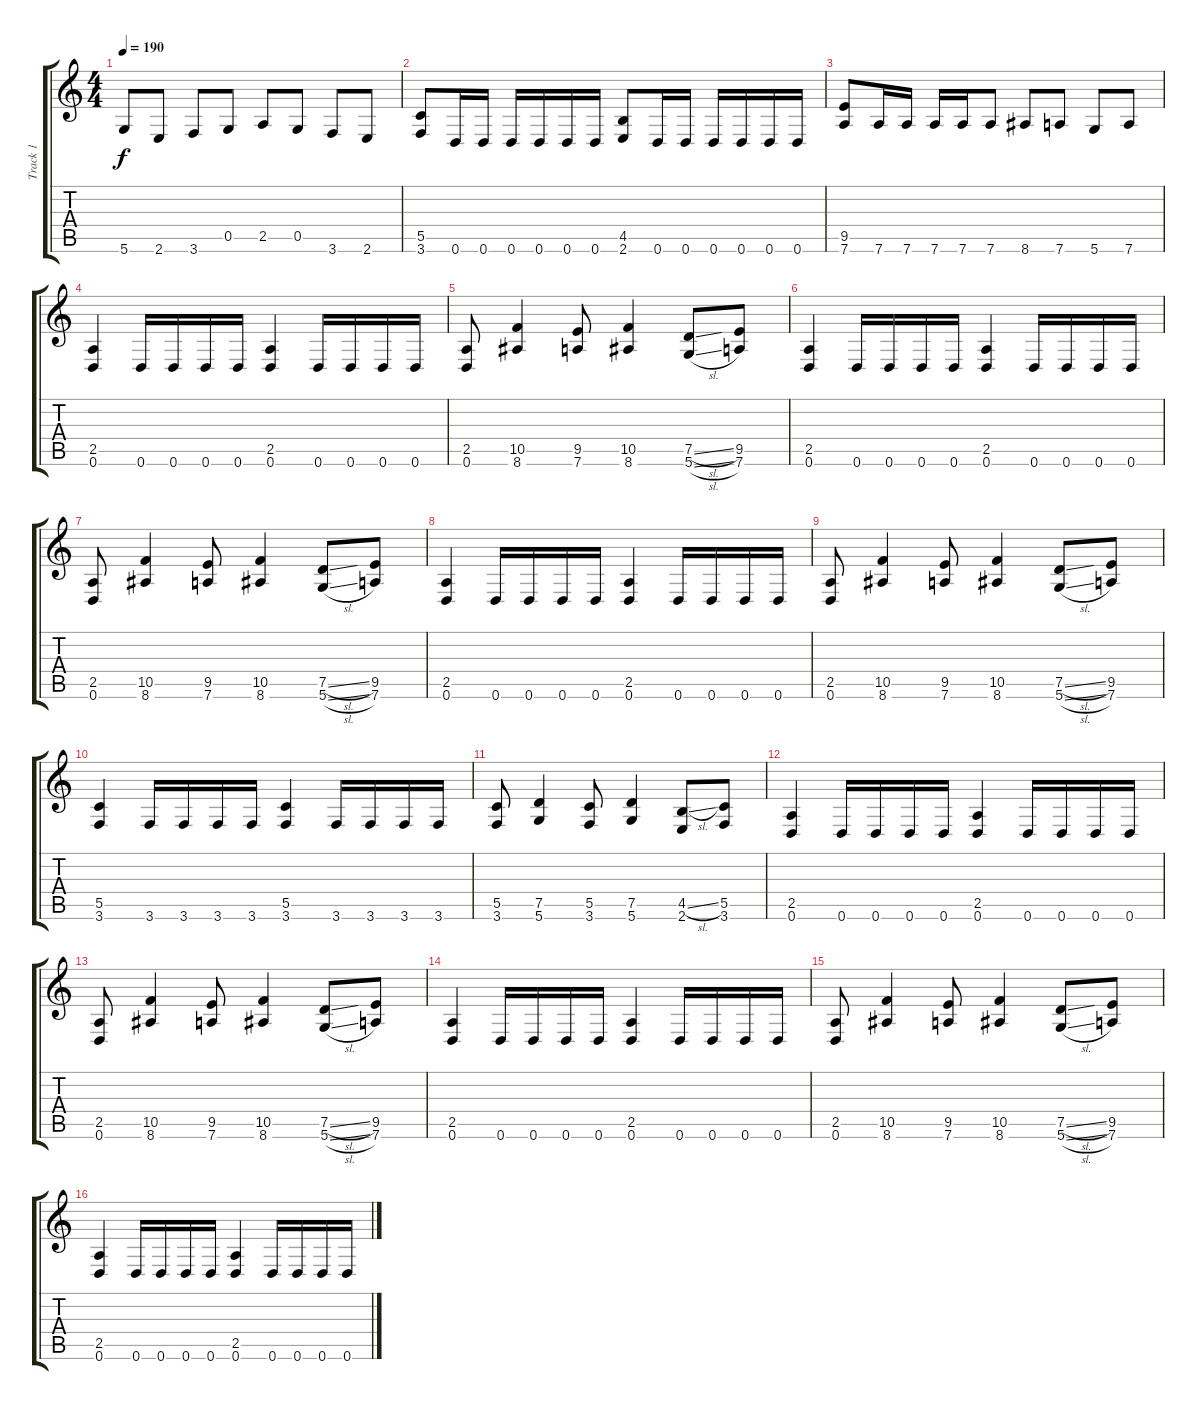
\track ("Track 1" "Track 1") {instrument distortionguitar}
\staff {score tabs}
\tuning (D4 A3 F3 C3 G2 D2) {hide}
\ts (4 4)
\tempo 190
\clef g2
\ks c
5.6.8{dy f} 2.6.8 3.6.8 0.5.8 2.5.8 0.5.8 3.6.8 2.6.8 |
(5.5 3.6).8 0.6.16 0.6.16 0.6.16 0.6.16 0.6.16 0.6.16 (4.5 2.6).8 0.6.16 0.6.16 0.6.16 0.6.16 0.6.16 0.6.16 |
(9.5 7.6).8 7.6.16 7.6.16 7.6.16 7.6.16 7.6.8 8.6.8 7.6.8 5.6.8 7.6.8 |
(2.5 0.6).4 0.6.16 0.6.16 0.6.16 0.6.16 (2.5 0.6).4 0.6.16 0.6.16 0.6.16 0.6.16 |
(2.5 0.6).8 (10.5 8.6).4 (9.5 7.6).8 (10.5 8.6).4 (7.5{sl} 5.6{sl}).8 (9.5 7.6).8 |
(2.5 0.6).4 0.6.16 0.6.16 0.6.16 0.6.16 (2.5 0.6).4 0.6.16 0.6.16 0.6.16 0.6.16 |
(2.5 0.6).8 (10.5 8.6).4 (9.5 7.6).8 (10.5 8.6).4 (7.5{sl} 5.6{sl}).8 (9.5 7.6).8 |
(2.5 0.6).4 0.6.16 0.6.16 0.6.16 0.6.16 (2.5 0.6).4 0.6.16 0.6.16 0.6.16 0.6.16 |
(2.5 0.6).8 (10.5 8.6).4 (9.5 7.6).8 (10.5 8.6).4 (7.5{sl} 5.6{sl}).8 (9.5 7.6).8 |
(5.5 3.6).4 3.6.16 3.6.16 3.6.16 3.6.16 (5.5 3.6).4 3.6.16 3.6.16 3.6.16 3.6.16 |
(5.5 3.6).8 (7.5 5.6).4 (5.5 3.6).8 (7.5 5.6).4 (4.5{sl} 2.6).8 (5.5 3.6).8 |
(2.5 0.6).4 0.6.16 0.6.16 0.6.16 0.6.16 (2.5 0.6).4 0.6.16 0.6.16 0.6.16 0.6.16 |
(2.5 0.6).8 (10.5 8.6).4 (9.5 7.6).8 (10.5 8.6).4 (7.5{sl} 5.6{sl}).8 (9.5 7.6).8 |
(2.5 0.6).4 0.6.16 0.6.16 0.6.16 0.6.16 (2.5 0.6).4 0.6.16 0.6.16 0.6.16 0.6.16 |
(2.5 0.6).8 (10.5 8.6).4 (9.5 7.6).8 (10.5 8.6).4 (7.5{sl} 5.6{sl}).8 (9.5 7.6).8 |
(2.5 0.6).4 0.6.16 0.6.16 0.6.16 0.6.16 (2.5 0.6).4 0.6.16 0.6.16 0.6.16 0.6.16
